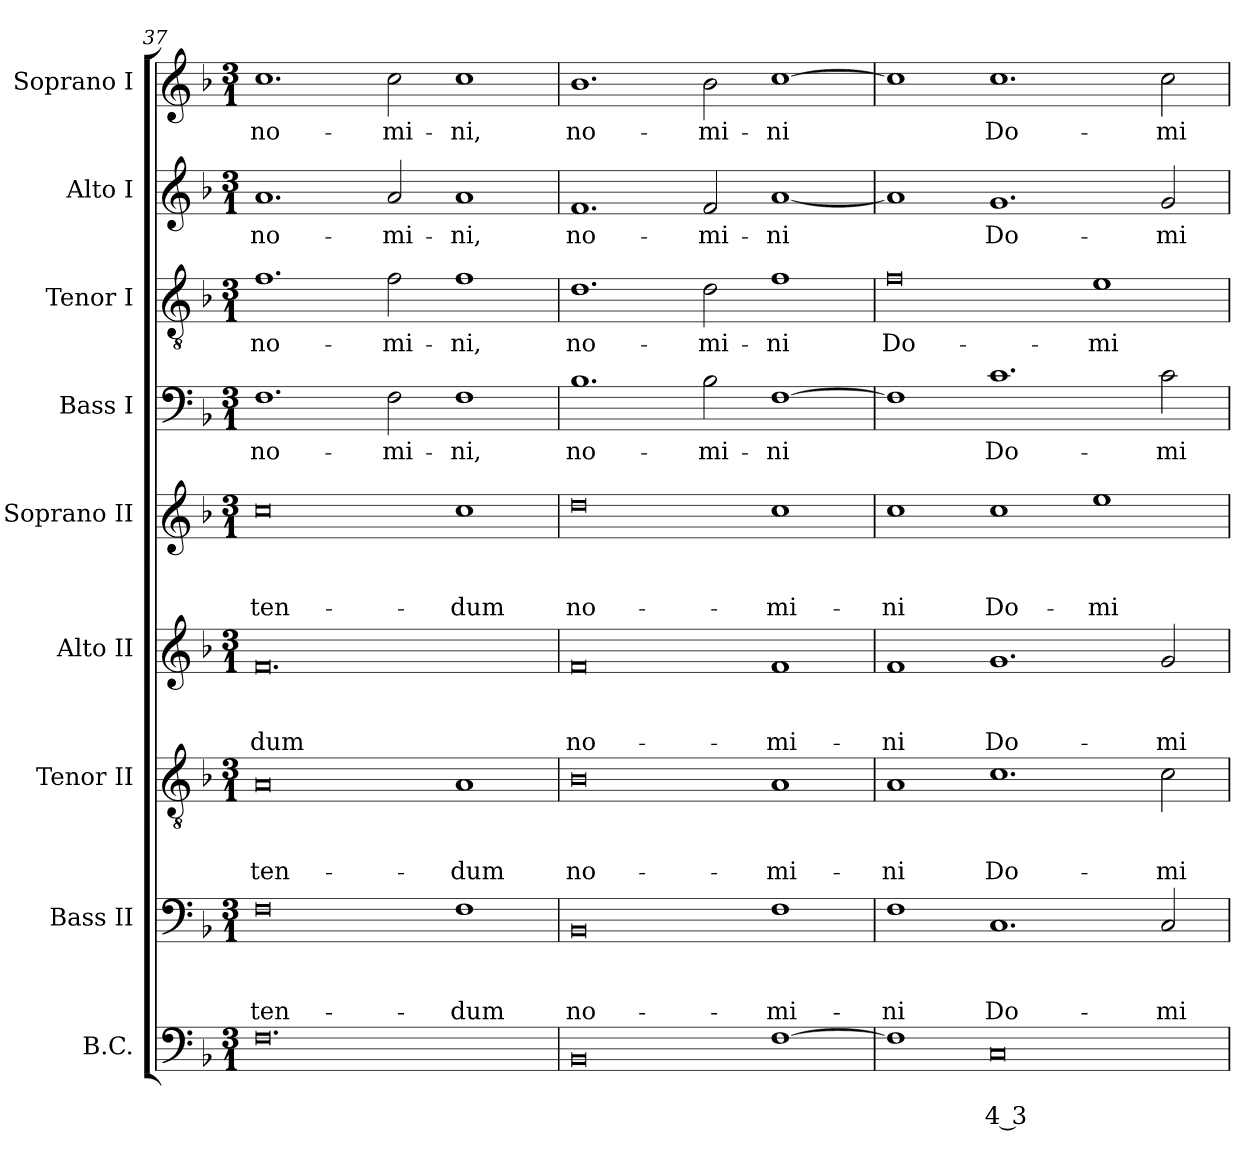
**kern	**text	**text	**kern	**text	**text	**text	**kern	**text	**text	**text	**kern	**text	**text	**text	**kern	**text	**text	**text	**kern	**text	**kern	**text	**kern	**text	**kern	**text
*part9	*part9	*part9	*part8	*part8	*part8	*part8	*part7	*part7	*part7	*part7	*part6	*part6	*part6	*part6	*part5	*part5	*part5	*part5	*part4	*part4	*part3	*part3	*part2	*part2	*part1	*part1
*staff9	*staff9	*staff9	*staff8	*staff8	*staff8	*staff8	*staff7	*staff7	*staff7	*staff7	*staff6	*staff6	*staff6	*staff6	*staff5	*staff5	*staff5	*staff5	*staff4	*staff4	*staff3	*staff3	*staff2	*staff2	*staff1	*staff1
*I"B.C.	*	*	*I"Bass II	*	*	*	*I"Tenor II	*	*	*	*I"Alto II	*	*	*	*I"Soprano II	*	*	*	*I"Bass I	*	*I"Tenor I	*	*I"Alto I	*	*I"Soprano I	*
*I'BC	*	*	*I'B 2	*	*	*	*I'T 2	*	*	*	*I'A 2	*	*	*	*I'S 2	*	*	*	*I'B 1	*	*I'T 1	*	*I'A 1	*	*I'S 1	*
!!LO:PB:g=z
*clefF4	*	*	*clefF4	*	*	*	*clefGv2	*	*	*	*clefG2	*	*	*	*clefG2	*	*	*	*clefF4	*	*clefGv2	*	*clefG2	*	*clefG2	*
*k[b-]	*	*	*k[b-]	*	*	*	*k[b-]	*	*	*	*k[b-]	*	*	*	*k[b-]	*	*	*	*k[b-]	*	*k[b-]	*	*k[b-]	*	*k[b-]	*
*F:	*	*	*F:	*	*	*	*F:	*	*	*	*F:	*	*	*	*F:	*	*	*	*F:	*	*F:	*	*F:	*	*F:	*
*M3/1	*	*	*M3/1	*	*	*	*M3/1	*	*	*	*M3/1	*	*	*	*M3/1	*	*	*	*M3/1	*	*M3/1	*	*M3/1	*	*M3/1	*
=37	=37	=37	=37	=37	=37	=37	=37	=37	=37	=37	=37	=37	=37	=37	=37	=37	=37	=37	=37	=37	=37	=37	=37	=37	=37	=37
!	!	!	!	!	!	!LO:LY:b	!	!	!	!LO:LY:b	!	!	!	!LO:LY:b	!	!	!	!LO:LY:b	!	!LO:LY:b	!	!LO:LY:b	!	!LO:LY:b	!	!LO:LY:b
0.F	.	.	0F	.	.	-ten-	0A	.	.	-ten-	0.f	.	.	-dum	0cc	.	.	-ten-	1.F	no-	1.f	no-	1.a	no-	1.cc	no-
!	!	!	!	!	!	!	!	!	!	!	!	!	!	!	!	!	!	!	!	!LO:LY:b	!	!LO:LY:b	!	!LO:LY:b	!	!LO:LY:b
.	.	.	.	.	.	.	.	.	.	.	.	.	.	.	.	.	.	.	2F\	-mi-	2f\	-mi-	2a/	-mi-	2cc\	-mi-
!	!	!	!	!	!	!LO:LY:b	!	!	!	!LO:LY:b	!	!	!	!	!	!	!	!LO:LY:b	!	!LO:LY:b	!	!LO:LY:b	!	!LO:LY:b	!	!LO:LY:b
.	.	.	1F	.	.	-dum	1A	.	.	-dum	.	.	.	.	1cc	.	.	-dum	1F	-ni,	1f	-ni,	1a	-ni,	1cc	-ni,
=38	=38	=38	=38	=38	=38	=38	=38	=38	=38	=38	=38	=38	=38	=38	=38	=38	=38	=38	=38	=38	=38	=38	=38	=38	=38	=38
!	!	!	!	!	!	!LO:LY:b	!	!	!	!LO:LY:b	!	!	!	!LO:LY:b	!	!	!	!LO:LY:b	!	!LO:LY:b	!	!LO:LY:b	!	!LO:LY:b	!	!LO:LY:b
0BB-	.	.	0BB-	.	.	no-	0B-	.	.	no-	0f	.	.	no-	0dd	.	.	no-	1.B-	no-	1.d	no-	1.f	no-	1.b-	no-
!	!	!	!	!	!	!	!	!	!	!	!	!	!	!	!	!	!	!	!	!LO:LY:b	!	!LO:LY:b	!	!LO:LY:b	!	!LO:LY:b
.	.	.	.	.	.	.	.	.	.	.	.	.	.	.	.	.	.	.	2B-\	-mi-	2d\	-mi-	2f/	-mi-	2b-\	-mi-
!	!	!	!	!	!	!LO:LY:b	!	!	!	!LO:LY:b	!	!	!	!LO:LY:b	!	!	!	!LO:LY:b	!	!LO:LY:b	!	!LO:LY:b	!	!LO:LY:b	!	!LO:LY:b
[1F	.	.	1F	.	.	-mi-	1A	.	.	-mi-	1f	.	.	-mi-	1cc	.	.	-mi-	[1F	-ni	1f	-ni	[1a	-ni	[1cc	-ni
=39	=39	=39	=39	=39	=39	=39	=39	=39	=39	=39	=39	=39	=39	=39	=39	=39	=39	=39	=39	=39	=39	=39	=39	=39	=39	=39
!	!	!	!	!	!	!LO:LY:b	!	!	!	!LO:LY:b	!	!	!	!LO:LY:b	!	!	!	!LO:LY:b	!	!	!	!LO:LY:b	!	!	!	!
1F]	.	.	1F	.	.	-ni	1A	.	.	-ni	1f	.	.	-ni	1cc	.	.	-ni	1F]	.	0f	Do-	1a]	.	1cc]	.
!	!	!LO:LY:b	!	!	!	!LO:LY:b	!	!	!	!LO:LY:b	!	!	!	!LO:LY:b	!	!	!	!LO:LY:b	!	!LO:LY:b	!	!	!	!LO:LY:b	!	!LO:LY:b
0C	.	4 3	1.C	.	.	Do-	1.c	.	.	Do-	1.g	.	.	Do-	1cc	.	.	Do-	1.c	Do-	.	.	1.g	Do-	1.cc	Do-
!	!	!	!	!	!	!	!	!	!	!	!	!	!	!	!	!	!	!LO:LY:b	!	!	!	!LO:LY:b	!	!	!	!
.	.	.	.	.	.	.	.	.	.	.	.	.	.	.	1ee	.	.	-mi-	.	.	1e	-mi-	.	.	.	.
!	!	!	!	!	!	!LO:LY:b	!	!	!	!LO:LY:b	!	!	!	!LO:LY:b	!	!	!	!	!	!LO:LY:b	!	!	!	!LO:LY:b	!	!LO:LY:b
.	.	.	2C/	.	.	-mi-	2c\	.	.	-mi-	2g/	.	.	-mi-	.	.	.	.	2c\	-mi-	.	.	2g/	-mi-	2cc\	-mi-
=	=	=	=	=	=	=	=	=	=	=	=	=	=	=	=	=	=	=	=	=	=	=	=	=	=	=
*-	*-	*-	*-	*-	*-	*-	*-	*-	*-	*-	*-	*-	*-	*-	*-	*-	*-	*-	*-	*-	*-	*-	*-	*-	*-	*-
